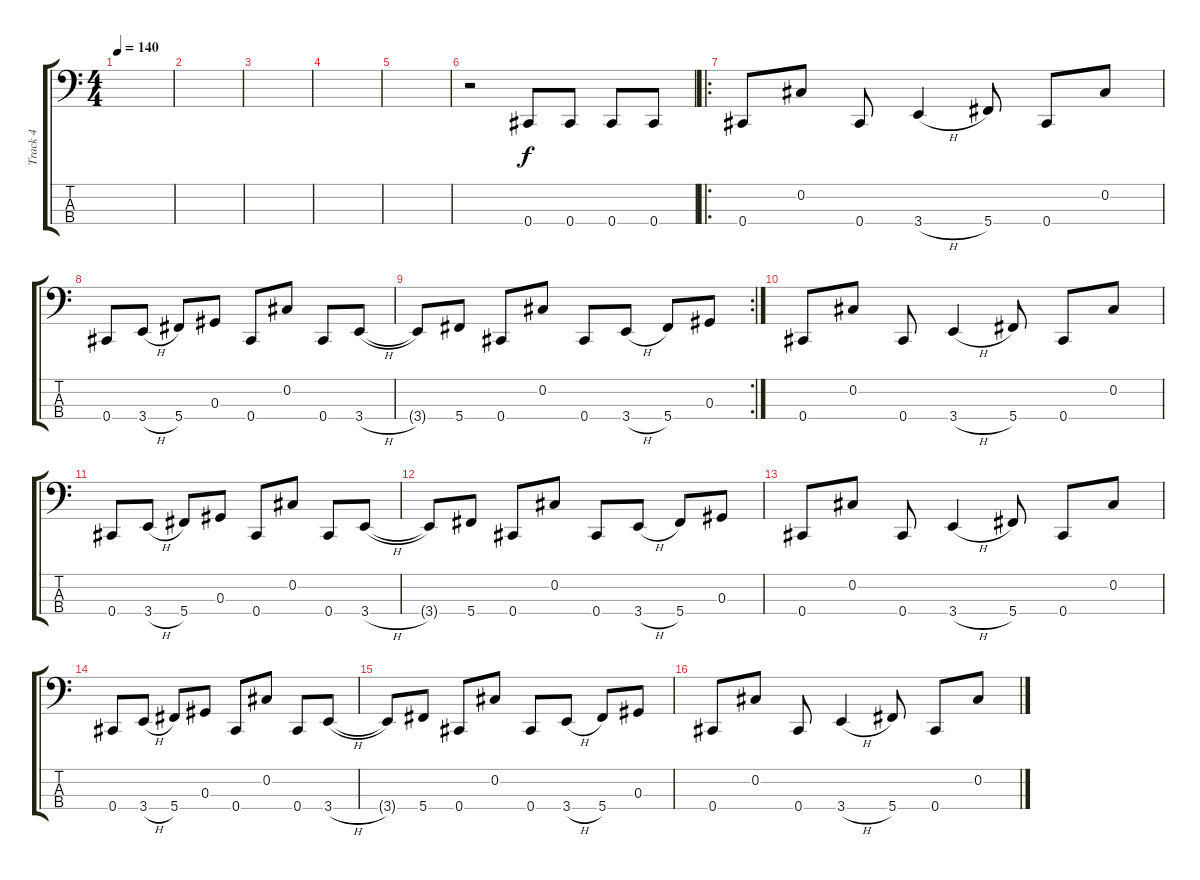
\track ("Track 4" "Track 4") {instrument electricbassfinger}
\staff {score tabs}
\tuning (Gb2 Db2 Ab1 Db1) {hide}
\ts (4 4)
\tempo 140
\clef f4
\ks c
|
|
|
|
|
r.2 0.4.8 0.4.8 0.4.8 0.4.8 |
\ro
0.4.8 0.2.8 0.4.8 3.4{h}.4 5.4.8 0.4.8 0.2.8 |
0.4.8 3.4{h}.8 5.4.8 0.3.8 0.4.8 0.2.8 0.4.8 3.4{h}.8 |
\rc 2
3.4{t}.8 5.4.8 0.4.8 0.2.8 0.4.8 3.4{h}.8 5.4.8 0.3.8 |
0.4.8 0.2.8 0.4.8 3.4{h}.4 5.4.8 0.4.8 0.2.8 |
0.4.8 3.4{h}.8 5.4.8 0.3.8 0.4.8 0.2.8 0.4.8 3.4{h}.8 |
3.4{t}.8 5.4.8 0.4.8 0.2.8 0.4.8 3.4{h}.8 5.4.8 0.3.8 |
0.4.8 0.2.8 0.4.8 3.4{h}.4 5.4.8 0.4.8 0.2.8 |
0.4.8 3.4{h}.8 5.4.8 0.3.8 0.4.8 0.2.8 0.4.8 3.4{h}.8 |
3.4{t}.8 5.4.8 0.4.8 0.2.8 0.4.8 3.4{h}.8 5.4.8 0.3.8 |
0.4.8 0.2.8 0.4.8 3.4{h}.4 5.4.8 0.4.8 0.2.8
